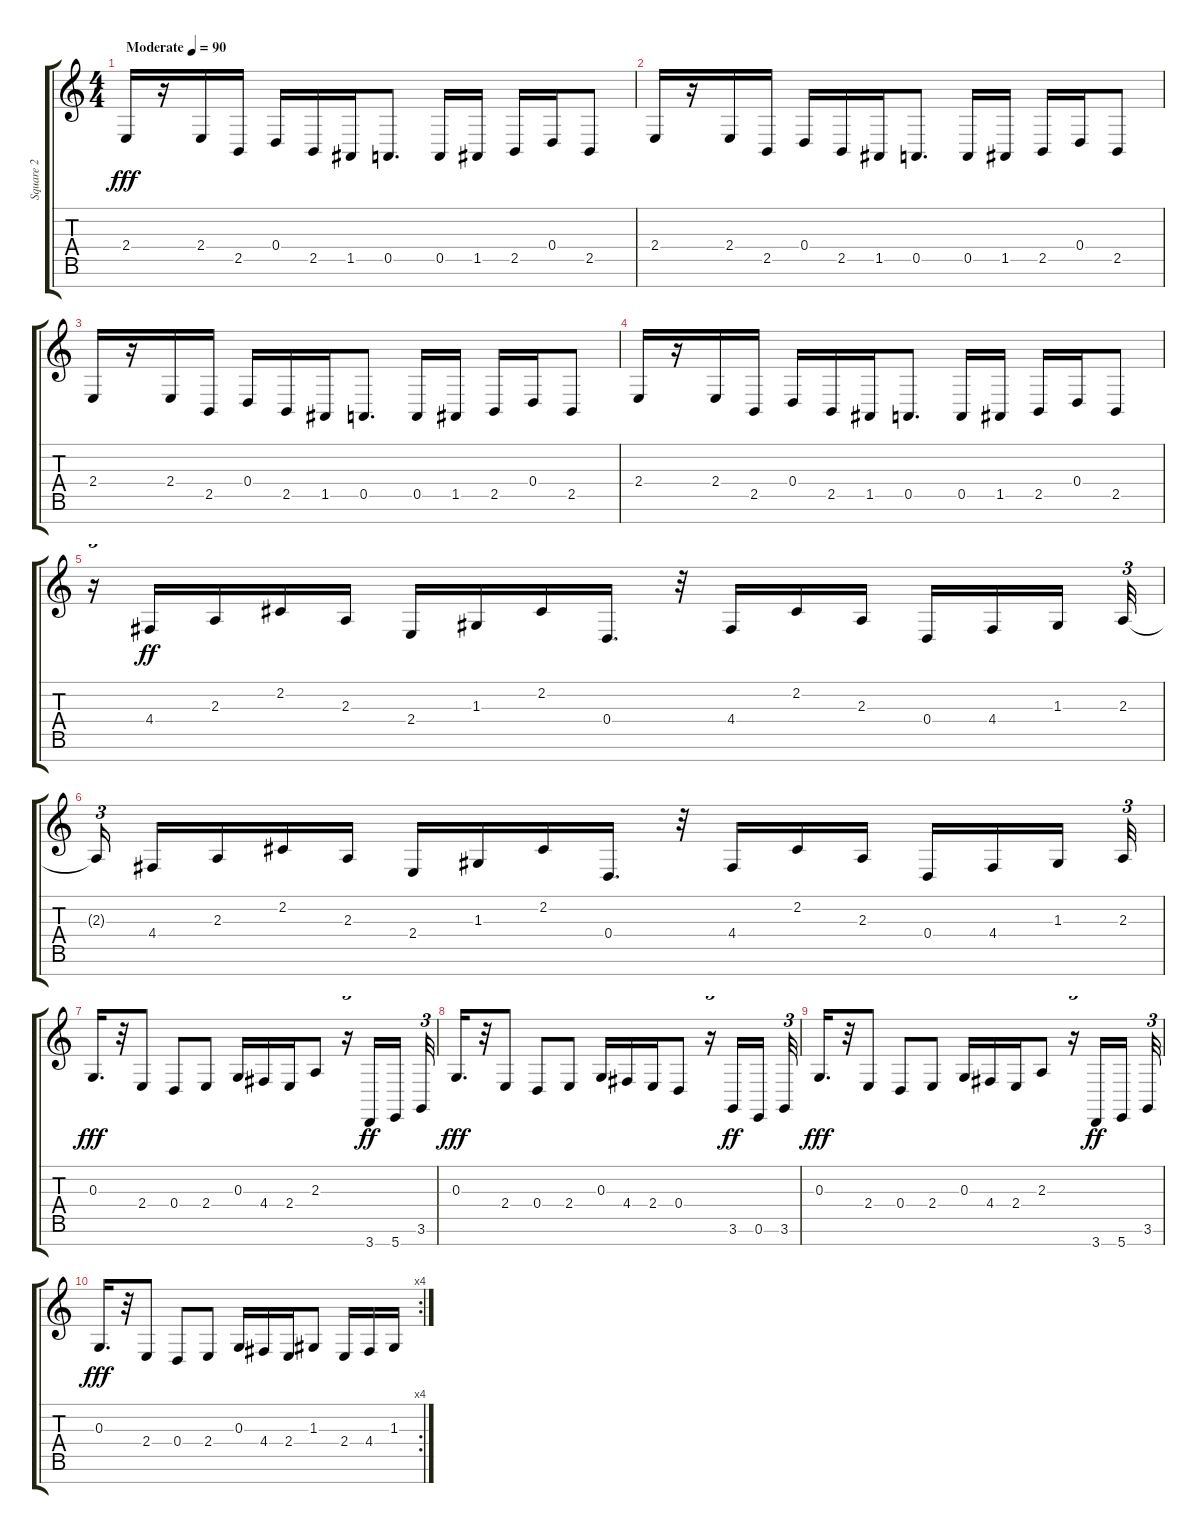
\track ("Square 2" "Square 2") {instrument lead1square}
\staff {score tabs}
\tuning (E4 B3 G3 D3 A2 E2 B1) {hide}
\ts (4 4)
\tempo (90 "Moderate")
\clef g2
\ks c
2.4.16{dy fff instrument lead1square} r.16 2.4.16 2.5.16 0.4.16 2.5.16 1.5.16 0.5.8{d} 0.5.16 1.5.16 2.5.16 0.4.16 2.5.8 |
2.4.16 r.16 2.4.16 2.5.16 0.4.16 2.5.16 1.5.16 0.5.8{d} 0.5.16 1.5.16 2.5.16 0.4.16 2.5.8 |
2.4.16 r.16 2.4.16 2.5.16 0.4.16 2.5.16 1.5.16 0.5.8{d} 0.5.16 1.5.16 2.5.16 0.4.16 2.5.8 |
2.4.16 r.16 2.4.16 2.5.16 0.4.16 2.5.16 1.5.16 0.5.8{d} 0.5.16 1.5.16 2.5.16 0.4.16 2.5.8 |
r.16{tu (3 2)} 4.4.16{dy ff} 2.3.16 2.2.16 2.3.16 2.4.16 1.3.16 2.2.16 0.4.16{d} r.32 4.4.16 2.2.16 2.3.16 0.4.16 4.4.16 1.3.16{beam splitsecondary} 2.3.32{tu (3 2)} |
2.3{t}.16{tu (3 2) beam splitsecondary} 4.4.16 2.3.16 2.2.16 2.3.16 2.4.16 1.3.16 2.2.16 0.4.16{d} r.32 4.4.16 2.2.16 2.3.16 0.4.16 4.4.16 1.3.16{beam splitsecondary} 2.3.32{tu (3 2)} |
0.3.16{d dy fff} r.32 2.4.8 0.4.8 2.4.8 0.3.16 4.4.16 2.4.16 2.3.8 r.16{tu (3 2)} 3.7.16{dy ff} 5.7.16{beam splitsecondary} 3.6.32{tu (3 2)} |
0.3.16{d dy fff} r.32 2.4.8 0.4.8 2.4.8 0.3.16 4.4.16 2.4.16 0.4.8 r.16{tu (3 2)} 3.6.16{dy ff} 0.6.16{beam splitsecondary} 3.6.32{tu (3 2)} |
0.3.16{d dy fff} r.32 2.4.8 0.4.8 2.4.8 0.3.16 4.4.16 2.4.16 2.3.8 r.16{tu (3 2)} 3.7.16{dy ff} 5.7.16{beam splitsecondary} 3.6.32{tu (3 2)} |
\rc 4
0.3.16{d dy fff} r.32 2.4.8 0.4.8 2.4.8 0.3.16 4.4.16 2.4.16 1.3.8 2.4.16 4.4.16 1.3.16
